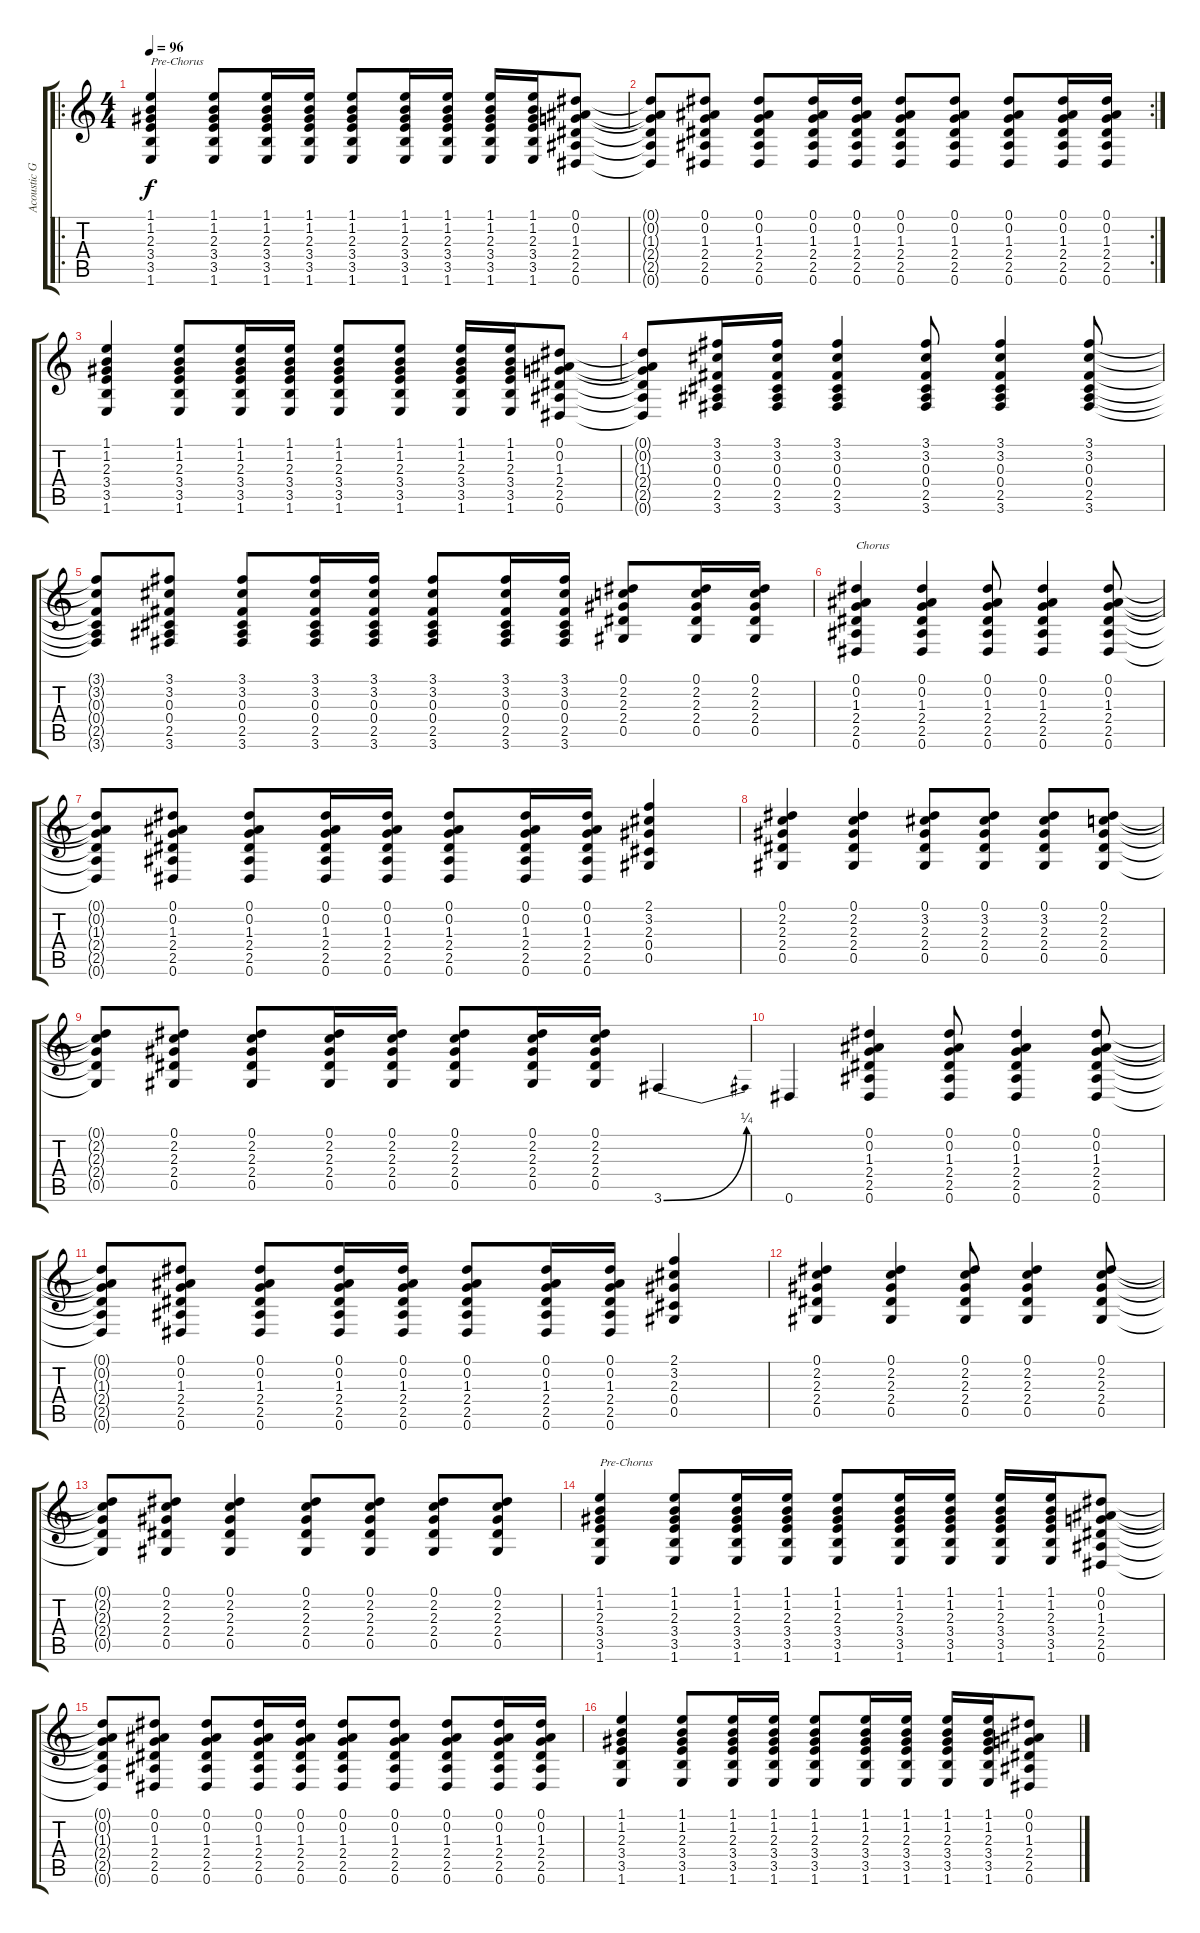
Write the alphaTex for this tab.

\track ("Acoustic Guitar 1" "Acoustic G") {instrument acousticguitarnylon}
\staff {score tabs}
\tuning (Eb4 Bb3 Gb3 Db3 Ab2 Eb2) {hide}
\ro
\ts (4 4)
\tempo 96
\clef g2
\ks c
(1.1 1.2 2.3 3.4 3.5 1.6).4{txt "Pre-Chorus" dy f} (1.1 1.2 2.3 3.4 3.5 1.6).8 (1.1 1.2 2.3 3.4 3.5 1.6).16 (1.1 1.2 2.3 3.4 3.5 1.6).16 (1.1 1.2 2.3 3.4 3.5 1.6).8 (1.1 1.2 2.3 3.4 3.5 1.6).16 (1.1 1.2 2.3 3.4 3.5 1.6).16 (1.1 1.2 2.3 3.4 3.5 1.6).16 (1.1 1.2 2.3 3.4 3.5 1.6).16 (0.1 0.2 1.3 2.4 2.5 0.6).8 |
\rc 2
(0.1{t} 0.2{t} 1.3{t} 2.4{t} 2.5{t} 0.6{t}).8 (0.1 0.2 1.3 2.4 2.5 0.6).8 (0.1 0.2 1.3 2.4 2.5 0.6).8 (0.1 0.2 1.3 2.4 2.5 0.6).16 (0.1 0.2 1.3 2.4 2.5 0.6).16 (0.1 0.2 1.3 2.4 2.5 0.6).8 (0.1 0.2 1.3 2.4 2.5 0.6).8 (0.1 0.2 1.3 2.4 2.5 0.6).8 (0.1 0.2 1.3 2.4 2.5 0.6).16 (0.1 0.2 1.3 2.4 2.5 0.6).16 |
(1.1 1.2 2.3 3.4 3.5 1.6).4 (1.1 1.2 2.3 3.4 3.5 1.6).8 (1.1 1.2 2.3 3.4 3.5 1.6).16 (1.1 1.2 2.3 3.4 3.5 1.6).16 (1.1 1.2 2.3 3.4 3.5 1.6).8 (1.1 1.2 2.3 3.4 3.5 1.6).8 (1.1 1.2 2.3 3.4 3.5 1.6).16 (1.1 1.2 2.3 3.4 3.5 1.6).16 (0.1 0.2 1.3 2.4 2.5 0.6).8 |
(0.1{t} 0.2{t} 1.3{t} 2.4{t} 2.5{t} 0.6{t}).8 (3.1 3.2 0.3 0.4 2.5 3.6).16 (3.1 3.2 0.3 0.4 2.5 3.6).16 (3.1 3.2 0.3 0.4 2.5 3.6).4 (3.1 3.2 0.3 0.4 2.5 3.6).8 (3.1 3.2 0.3 0.4 2.5 3.6).4 (3.1 3.2 0.3 0.4 2.5 3.6).8 |
(3.1{t} 3.2{t} 0.3{t} 0.4{t} 2.5{t} 3.6{t}).8 (3.1 3.2 0.3 0.4 2.5 3.6).8 (3.1 3.2 0.3 0.4 2.5 3.6).8 (3.1 3.2 0.3 0.4 2.5 3.6).16 (3.1 3.2 0.3 0.4 2.5 3.6).16 (3.1 3.2 0.3 0.4 2.5 3.6).8 (3.1 3.2 0.3 0.4 2.5 3.6).16 (3.1 3.2 0.3 0.4 2.5 3.6).16 (0.1 2.2 2.3 2.4 0.5).8 (0.1 2.2 2.3 2.4 0.5).16 (0.1 2.2 2.3 2.4 0.5).16 |
(0.1 0.2 1.3 2.4 2.5 0.6).4{txt "Chorus"} (0.1 0.2 1.3 2.4 2.5 0.6).4 (0.1 0.2 1.3 2.4 2.5 0.6).8 (0.1 0.2 1.3 2.4 2.5 0.6).4 (0.1 0.2 1.3 2.4 2.5 0.6).8 |
(0.1{t} 0.2{t} 1.3{t} 2.4{t} 2.5{t} 0.6{t}).8 (0.1 0.2 1.3 2.4 2.5 0.6).8 (0.1 0.2 1.3 2.4 2.5 0.6).8 (0.1 0.2 1.3 2.4 2.5 0.6).16 (0.1 0.2 1.3 2.4 2.5 0.6).16 (0.1 0.2 1.3 2.4 2.5 0.6).8 (0.1 0.2 1.3 2.4 2.5 0.6).16 (0.1 0.2 1.3 2.4 2.5 0.6).16 (2.1 3.2 2.3 0.4 0.5).4 |
(0.1 2.2 2.3 2.4 0.5).4 (0.1 2.2 2.3 2.4 0.5).4 (0.1 3.2 2.3 2.4 0.5).8 (0.1 3.2 2.3 2.4 0.5).8 (0.1 3.2 2.3 2.4 0.5).8 (0.1 2.2 2.3 2.4 0.5).8 |
(0.1{t} 2.2{t} 2.3{t} 2.4{t} 0.5{t}).8 (0.1 2.2 2.3 2.4 0.5).8 (0.1 2.2 2.3 2.4 0.5).8 (0.1 2.2 2.3 2.4 0.5).16 (0.1 2.2 2.3 2.4 0.5).16 (0.1 2.2 2.3 2.4 0.5).8 (0.1 2.2 2.3 2.4 0.5).16 (0.1 2.2 2.3 2.4 0.5).16 3.6{be (bend 0 0 60 1)}.4 |
0.6.4 (0.1 0.2 1.3 2.4 2.5 0.6).4 (0.1 0.2 1.3 2.4 2.5 0.6).8 (0.1 0.2 1.3 2.4 2.5 0.6).4 (0.1 0.2 1.3 2.4 2.5 0.6).8 |
(0.1{t} 0.2{t} 1.3{t} 2.4{t} 2.5{t} 0.6{t}).8 (0.1 0.2 1.3 2.4 2.5 0.6).8 (0.1 0.2 1.3 2.4 2.5 0.6).8 (0.1 0.2 1.3 2.4 2.5 0.6).16 (0.1 0.2 1.3 2.4 2.5 0.6).16 (0.1 0.2 1.3 2.4 2.5 0.6).8 (0.1 0.2 1.3 2.4 2.5 0.6).16 (0.1 0.2 1.3 2.4 2.5 0.6).16 (2.1 3.2 2.3 0.4 0.5).4 |
(0.1 2.2 2.3 2.4 0.5).4 (0.1 2.2 2.3 2.4 0.5).4 (0.1 2.2 2.3 2.4 0.5).8 (0.1 2.2 2.3 2.4 0.5).4 (0.1 2.2 2.3 2.4 0.5).8 |
(0.1{t} 2.2{t} 2.3{t} 2.4{t} 0.5{t}).8 (0.1 2.2 2.3 2.4 0.5).8 (0.1 2.2 2.3 2.4 0.5).4 (0.1 2.2 2.3 2.4 0.5).8 (0.1 2.2 2.3 2.4 0.5).8 (0.1 2.2 2.3 2.4 0.5).8 (0.1 2.2 2.3 2.4 0.5).8 |
(1.1 1.2 2.3 3.4 3.5 1.6).4{txt "Pre-Chorus"} (1.1 1.2 2.3 3.4 3.5 1.6).8 (1.1 1.2 2.3 3.4 3.5 1.6).16 (1.1 1.2 2.3 3.4 3.5 1.6).16 (1.1 1.2 2.3 3.4 3.5 1.6).8 (1.1 1.2 2.3 3.4 3.5 1.6).16 (1.1 1.2 2.3 3.4 3.5 1.6).16 (1.1 1.2 2.3 3.4 3.5 1.6).16 (1.1 1.2 2.3 3.4 3.5 1.6).16 (0.1 0.2 1.3 2.4 2.5 0.6).8 |
(0.1{t} 0.2{t} 1.3{t} 2.4{t} 2.5{t} 0.6{t}).8 (0.1 0.2 1.3 2.4 2.5 0.6).8 (0.1 0.2 1.3 2.4 2.5 0.6).8 (0.1 0.2 1.3 2.4 2.5 0.6).16 (0.1 0.2 1.3 2.4 2.5 0.6).16 (0.1 0.2 1.3 2.4 2.5 0.6).8 (0.1 0.2 1.3 2.4 2.5 0.6).8 (0.1 0.2 1.3 2.4 2.5 0.6).8 (0.1 0.2 1.3 2.4 2.5 0.6).16 (0.1 0.2 1.3 2.4 2.5 0.6).16 |
(1.1 1.2 2.3 3.4 3.5 1.6).4 (1.1 1.2 2.3 3.4 3.5 1.6).8 (1.1 1.2 2.3 3.4 3.5 1.6).16 (1.1 1.2 2.3 3.4 3.5 1.6).16 (1.1 1.2 2.3 3.4 3.5 1.6).8 (1.1 1.2 2.3 3.4 3.5 1.6).16 (1.1 1.2 2.3 3.4 3.5 1.6).16 (1.1 1.2 2.3 3.4 3.5 1.6).16 (1.1 1.2 2.3 3.4 3.5 1.6).16 (0.1 0.2 1.3 2.4 2.5 0.6).8
